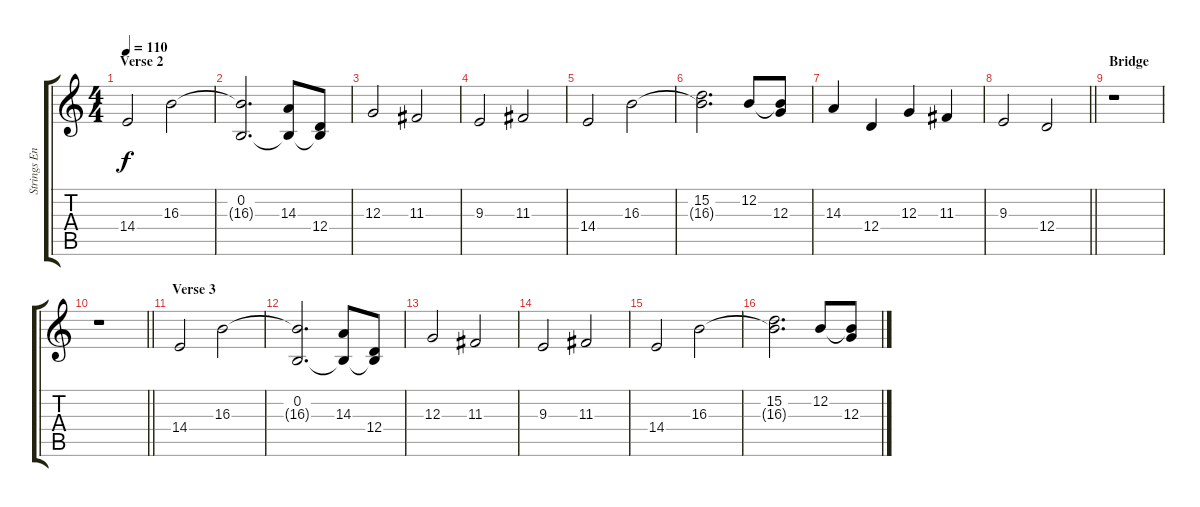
\track ("Strings Ensable" "Strings En") {instrument synthstrings1}
\staff {score tabs}
\tuning (E4 B3 G3 D3 A2 E2) {hide}
\ts (4 4)
\section ("" "Verse 2")
\tempo 110
\clef g2
\ks c
14.4.2{dy f} 16.3.2 |
(0.2 16.3{t}).2{d} (0.2{t} 14.3).8 (0.2{t} 12.4).8 |
12.3.2 11.3.2 |
9.3.2 11.3.2 |
14.4.2 16.3.2 |
(15.2 16.3{t}).2{d} 12.2.8 (12.2{t} 12.3).8 |
14.3.4 12.4.4 12.3.4 11.3.4 |
\barLineRight lightlight
9.3.2 12.4.2 |
\section ("" "Bridge")
r.1 |
\barLineRight lightlight
r.1 |
\section ("" "Verse 3")
14.4.2 16.3.2 |
(0.2 16.3{t}).2{d} (0.2{t} 14.3).8 (0.2{t} 12.4).8 |
12.3.2 11.3.2 |
9.3.2 11.3.2 |
14.4.2 16.3.2 |
(15.2 16.3{t}).2{d} 12.2.8 (12.2{t} 12.3).8
